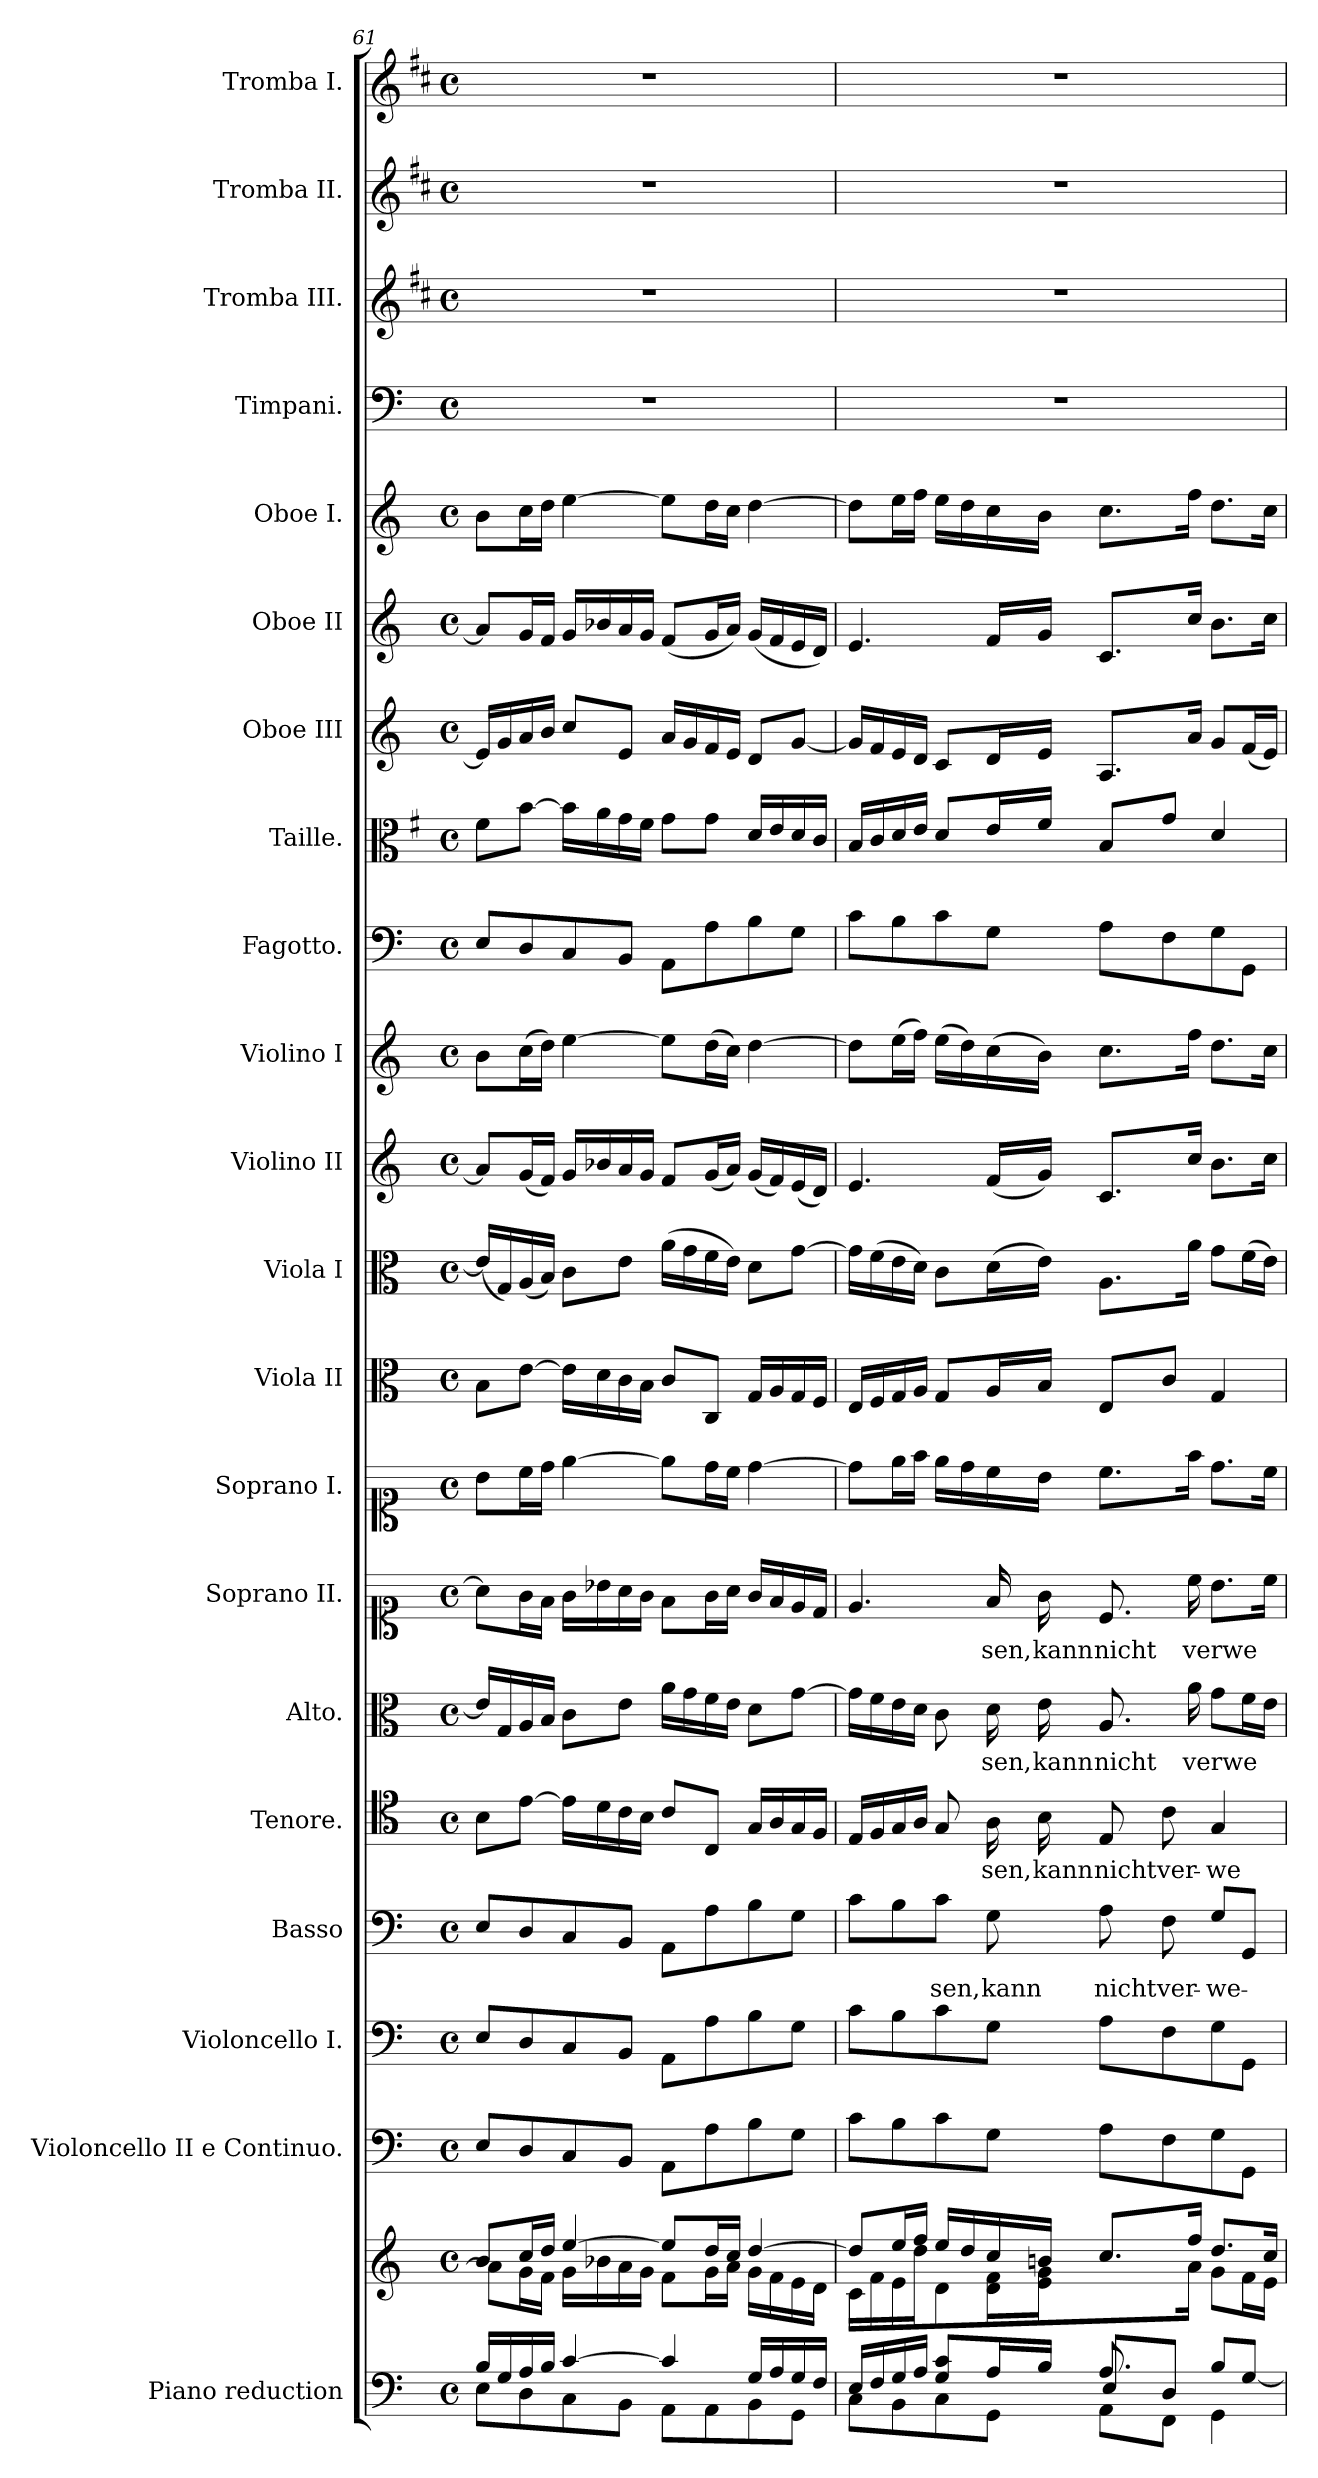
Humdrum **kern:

**kern	**kern	**kern	**kern	**kern	**text	**kern	**text	**kern	**text	**kern	**text	**kern	**kern	**kern	**kern	**kern	**kern	**kern	**kern	**kern	**kern	**kern	**kern	**kern	**kern
*part21	*part21	*part20	*part19	*part18	*part18	*part17	*part17	*part16	*part16	*part15	*part15	*part14	*part13	*part12	*part11	*part10	*part9	*part8	*part7	*part6	*part5	*part4	*part3	*part2	*part1
*staff22	*staff21	*staff20	*staff19	*staff18	*staff18	*staff17	*staff17	*staff16	*staff16	*staff15	*staff15	*staff14	*staff13	*staff12	*staff11	*staff10	*staff9	*staff8	*staff7	*staff6	*staff5	*staff4	*staff3	*staff2	*staff1
*I"Piano reduction	*	*I"Violoncello II e Continuo.	*I"Violoncello I.	*I"Basso	*	*I"Tenore.	*	*I"Alto.	*	*I"Soprano II.	*	*I"Soprano I.	*I"Viola II	*I"Viola I	*I"Violino II	*I"Violino I	*I"Fagotto.	*I"Taille.	*I"Oboe III	*I"Oboe II	*I"Oboe I.	*I"Timpani.	*I"Tromba III.	*I"Tromba II.	*I"Tromba I.
*I'Pno	*	*I'Vc	*I'Vc	*	*	*	*	*	*	*	*	*	*	*I'Vla	*	*I'Vln	*	*	*I'Ob	*I'Ob	*I'Ob	*I'Timp	*	*	*
*clefF4	*clefG2	*clefF4	*clefF4	*clefF4	*	*clefC4	*	*clefC3	*	*clefC1	*	*clefC1	*clefC3	*clefC3	*clefG2	*clefG2	*clefF4	*clefC3	*clefG2	*clefG2	*clefG2	*clefF4	*clefG2	*clefG2	*clefG2
*	*	*	*ITrd-7c-12	*	*	*	*	*	*	*	*	*	*	*	*	*	*	*ITrd4c7	*	*	*	*	*ITrd1c2	*ITrd1c2	*ITrd1c2
*k[]	*k[]	*k[]	*k[]	*k[]	*	*k[]	*	*k[]	*	*k[]	*	*k[]	*k[]	*k[]	*k[]	*k[]	*k[]	*k[]	*k[]	*k[]	*k[]	*k[]	*k[]	*k[]	*k[]
*M4/4	*M4/4	*M4/4	*M4/4	*M4/4	*	*M4/4	*	*M4/4	*	*M4/4	*	*M4/4	*M4/4	*M4/4	*M4/4	*M4/4	*M4/4	*M4/4	*M4/4	*M4/4	*M4/4	*M4/4	*M4/4	*M4/4	*M4/4
*met(c)	*met(c)	*met(c)	*met(c)	*met(c)	*	*met(c)	*	*met(c)	*	*met(c)	*	*met(c)	*met(c)	*met(c)	*met(c)	*met(c)	*met(c)	*met(c)	*met(c)	*met(c)	*met(c)	*met(c)	*met(c)	*met(c)	*met(c)
=61	=61	=61	=61	=61	=61	=61	=61	=61	=61	=61	=61	=61	=61	=61	=61	=61	=61	=61	=61	=61	=61	=61	=61	=61	=61
*^	*^	*	*	*	*	*	*	*	*	*	*	*	*	*	*	*	*	*	*	*	*	*	*	*	*
16B/LL	8E\L	8b/L	8a\L]	8E/L	8e/L	8E/L	.	8B\L	.	16e/LL]	.	8a\L]	.	8b\L	8B\L	(16e/LL]	8a/L]	8b\L	8E/L	8B\L	16e/LL]	8a/L]	8b\L	1r	1r	1r	1r
16G/	.	.	.	.	.	.	.	.	.	16G/	.	.	.	.	.	16G/)	.	.	.	.	16g/	.	.	.	.	.	.
16A/	8D\	16cc/L	16g\L	8D/	8d/	8D/	.	[8e\J	.	16A/	.	16g\L	.	16cc\L	[8e\J	(16A/	(16g/L	(16cc\L	8D/	[8e\J	16a/	16g/L	16cc\L	.	.	.	.
16B/JJ	.	16dd/JJ	16f\JJ	.	.	.	.	.	.	16B/JJ	.	16f\JJ	.	16dd\JJ	.	16B/JJ)	16f/JJ)	16dd\JJ)	.	.	16b/JJ	16f/JJ	16dd\JJ	.	.	.	.
[4c/	8C\	[4ee/	16g\LL	8C/	8c/	8C/	.	16e\LL]	.	8c\L	.	16g\LL	.	[4ee\	16e\LL]	8c\L	16g/LL	[4ee\	8C/	16e\LL]	8cc/L	16g/LL	[4ee\	.	.	.	.
.	.	.	16b-X\	.	.	.	.	16d\	.	.	.	16b-X\	.	.	16d\	.	16b-X/	.	.	16d\	.	16b-X/	.	.	.	.	.
.	8BB\J	.	16a\	8BB/J	8B/J	8BB/J	.	16c\	.	8e\J	.	16a\	.	.	16c\	8e\J	16a/	.	8BB/J	16c\	8e/J	16a/	.	.	.	.	.
.	.	.	16g\JJ	.	.	.	.	16B\JJ	.	.	.	16g\JJ	.	.	16B\JJ	.	16g/JJ	.	.	16B\JJ	.	16g/JJ	.	.	.	.	.
4c/]	8AA\L	8ee/L]	8f\L	8AA\L	8A\L	8AA\L	.	8c/L	.	16a\LL	.	8f\L	.	8ee\L]	8c/L	(16a\LL	8f/L	8ee\L]	8AA\L	8c\L	16a/LL	(8f/L	8ee\L]	.	.	.	.
.	.	.	.	.	.	.	.	.	.	16g\	.	.	.	.	.	16g\	.	.	.	.	16g/	.	.	.	.	.	.
.	8AA\	16dd/L	16g\L	8A\	8a\	8A\	.	8C/J	.	16f\	.	16g\L	.	16dd\L	8C/J	16f\	(16g/L	(16dd\L	8A\	8c\J	16f/	16g/L	16dd\L	.	.	.	.
.	.	16cc/JJ	16a\JJ	.	.	.	.	.	.	16e\JJ	.	16a\JJ	.	16cc\JJ	.	16e\JJ)	16a/JJ)	16cc\JJ)	.	.	16e/JJ	16a/JJ)	16cc\JJ	.	.	.	.
16G/LL	8BB\	[4dd/	16g\LL	8B\	8b\	8B\	.	16G/LL	.	8d\L	.	16g/LL	.	[4dd\	16G/LL	8d\L	(16g/LL	[4dd\	8B\	16G/LL	8d/L	(16g/LL	[4dd\	.	.	.	.
16A/	.	.	16f\	.	.	.	.	16A/	.	.	.	16f/	.	.	16A/	.	16f/)	.	.	16A/	.	16f/	.	.	.	.	.
16G/	8GG\J	.	16e\	8G\J	8g\J	8G\J	.	16G/	.	[8g\J	.	16e/	.	.	16G/	[8g\J	(16e/	.	8G\J	16G/	[8g/J	16e/	.	.	.	.	.
16F/JJ	.	.	16d\JJ	.	.	.	.	16F/JJ	.	.	.	16d/JJ	.	.	16F/JJ	.	16d/JJ)	.	.	16F/JJ	.	16d/JJ)	.	.	.	.	.
=62	=62	=62	=62	=62	=62	=62	=62	=62	=62	=62	=62	=62	=62	=62	=62	=62	=62	=62	=62	=62	=62	=62	=62	=62	=62	=62	=62
*	*^	*	*	*	*	*	*	*	*	*	*	*	*	*	*	*	*	*	*	*	*	*	*	*	*	*	*
2ryy	16E/LL	8C\L	8dd/L]	16c\LL	8c\L	8cc\L	8c\L	.	16E/LL	.	16g\LL]	.	4.e/	.	8dd\L]	16E/LL	16g\LL]	4.e/	8dd\L]	8c\L	16E/LL	16g/LL]	4.e/	8dd\L]	1r	1r	1r	1r
.	16F/	.	.	16f\	.	.	.	.	16F/	.	16f\	.	.	.	.	16F/	(16f\	.	.	.	16F/	16f/	.	.	.	.	.	.
.	16G/	8BB\	16ee/L	16e\	8B\	8b\	8B\	.	16G/	.	16e\	.	.	.	16ee\L	16G/	16e\	.	(16ee\L	8B\	16G/	16e/	.	16ee\L	.	.	.	.
.	16A/JJ	.	16ff/JJ	16dd\JJ	.	.	.	.	16A/JJ	.	16d\JJ	.	.	.	16ff\JJ	16A/JJ	16d\JJ)	.	16ff\JJ)	.	16A/JJ	16d/JJ	.	16ff\JJ	.	.	.	.
!	!	!	!	!	!	!	!	!LO:LY:b	!	!	!	!	!	!	!	!	!	!	!	!	!	!	!	!	!	!	!	!
.	8G/ 8c/L	8C\	16ee/LL	8d\L	8c\	8cc\	8c\J	sen,	8G/	.	8c\	.	.	.	16ee\LL	8G/L	8c\L	.	(16ee\LL	8c\	8G/L	8c/L	.	16ee\LL	.	.	.	.
.	.	.	16dd/	.	.	.	.	.	.	.	.	.	.	.	16dd\	.	.	.	16dd\)	.	.	.	.	16dd\	.	.	.	.
!	!	!	!	!	!	!	!	!LO:LY:b	!	!LO:LY:b	!	!LO:LY:b	!	!LO:LY:b	!	!	!	!	!	!	!	!	!	!	!	!	!	!
.	16A/L	8GG\J	16cc/	16d\ 16f\L	8G\J	8g\J	8G\	kann	16A\	sen,	16d\	sen,	16f/	sen,	16cc\	16A/L	(16d\L	(16f/LL	(16cc\	8G\J	16A/L	16d/L	16f/LL	16cc\	.	.	.	.
!	!	!	!	!	!	!	!	!	!	!LO:LY:b	!	!LO:LY:b	!	!LO:LY:b	!	!	!	!	!	!	!	!	!	!	!	!	!	!
.	16B/JJ	.	16bn/JJ	16e\ 16g\JJ	.	.	.	.	16B\	kann	16e\	kann	16g\	kann	16b\JJ	16B/JJ	16e\JJ)	16g/JJ)	16b\JJ)	.	16B/JJ	16e/JJ	16g/JJ	16b\JJ	.	.	.	.
!	!	!	!	!	!	!	!	!LO:LY:b	!	!LO:LY:b	!	!LO:LY:b	!	!LO:LY:b	!	!	!	!	!	!	!	!	!	!	!	!	!	!
8.A/L	8E/L	8AA\L	8.cc/L	8.ryy	8A\L	8a\L	8A\	nicht	8E/	nicht	8.A/	nicht	8.c/	nicht	8.cc\L	8E/L	8.A\L	8.c/L	8.cc\L	8A\L	8E/L	8.A/L	8.c/L	8.cc\L	.	.	.	.
!	!	!	!	!	!	!	!	!LO:LY:b	!	!LO:LY:b	!	!	!	!	!	!	!	!	!	!	!	!	!	!	!	!	!	!
.	8D/J	8FF\J	.	.	8F\	8f\	8F\	ver-	8c\	ver-	.	.	.	.	.	8c/J	.	.	.	8F\	8c/J	.	.	.	.	.	.	.
!	!	!	!	!	!	!	!	!	!	!	!	!LO:LY:b	!	!LO:LY:b	!	!	!	!	!	!	!	!	!	!	!	!	!	!
4ryy	.	.	16ff/Jk	16a\Jk	.	.	.	.	.	.	16a\	verwe	16cc\	verwe	16ff\Jk	.	16a\Jk	16cc/Jk	16ff\Jk	.	.	16a/Jk	16cc/Jk	16ff\Jk	.	.	.	.
!	!	!	!	!	!	!	!	!LO:LY:b	!	!LO:LY:b	!	!	!	!	!	!	!	!	!	!	!	!	!	!	!	!	!	!
.	8B/L	4GG\	8.dd/L	8g\L	8G\	8g\	8G/L	-we-	4G/	-we-	8g\L	.	8.b\L	.	8.dd\L	4G/	8g\L	8.b\L	8.dd\L	8G\	4G/	8g/L	8.b\L	8.dd\L	.	.	.	.
.	[8G/J	.	.	16f\L	8GG\J	8G\J	8GG/J	.	.	.	16f\L	.	.	.	.	.	(16f\L	.	.	8GG\J	.	(16f/L	.	.	.	.	.	.
16ryy	.	.	16cc/Jk	16e\JJ	.	.	.	.	.	.	16e\JJ	.	16cc\Jk	.	16cc\Jk	.	16e\JJ)	16cc\Jk	16cc\Jk	.	.	16e/JJ)	16cc\Jk	16cc\Jk	.	.	.	.
*v	*v	*v	*	*	*	*	*	*	*	*	*	*	*	*	*	*	*	*	*	*	*	*	*	*	*	*	*	*
*	*v	*v	*	*	*	*	*	*	*	*	*	*	*	*	*	*	*	*	*	*	*	*	*	*	*	*
=	=	=	=	=	=	=	=	=	=	=	=	=	=	=	=	=	=	=	=	=	=	=	=	=	=
*-	*-	*-	*-	*-	*-	*-	*-	*-	*-	*-	*-	*-	*-	*-	*-	*-	*-	*-	*-	*-	*-	*-	*-	*-	*-
